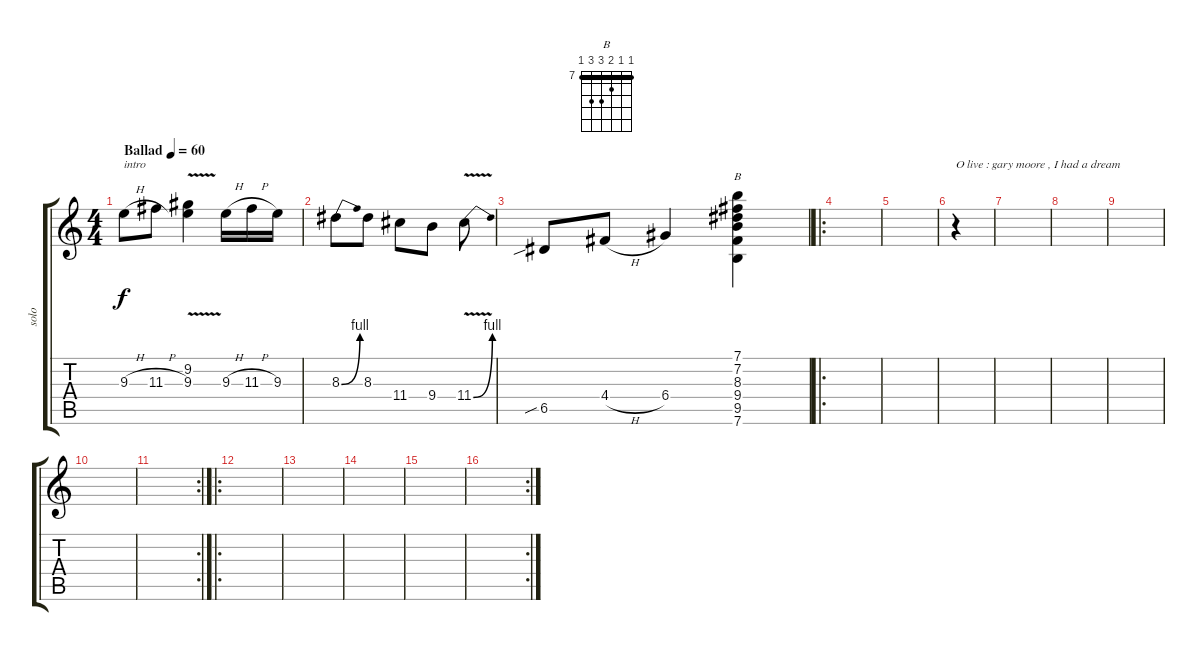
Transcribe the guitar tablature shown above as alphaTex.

\track ("solo" "solo") {instrument overdrivenguitar}
\staff {score tabs}
\tuning (E4 B3 G3 D3 A2 E2) {hide}
\chord ("B" 7 7 8 9 9 7) {firstfret 7 barre 7}
\ts (4 4)
\tempo (60 "Ballad")
\clef g2
\ks c
9.3{h}.8{txt "intro" dy f instrument overdrivenguitar} 11.3{h}.8 (9.2 9.3{v}).4 9.3{h}.16 11.3{h}.16 9.3.16 |
8.3{be (bend 0 0 60 4)}.8 8.3.8 11.4.8 9.4.8 11.4{be (bend 0 0 60 4) v}.8 |
6.5{sib}.8 4.4{h}.8 6.4.4 (7.1 7.2 8.3 9.4 9.5 7.6).4{ch "B"} |
\ro
|
|
r.4{txt "O live : gary moore , I had a dream"} |
|
|
|
|
\rc 2
|
\ro
|
|
|
|
\rc 2
